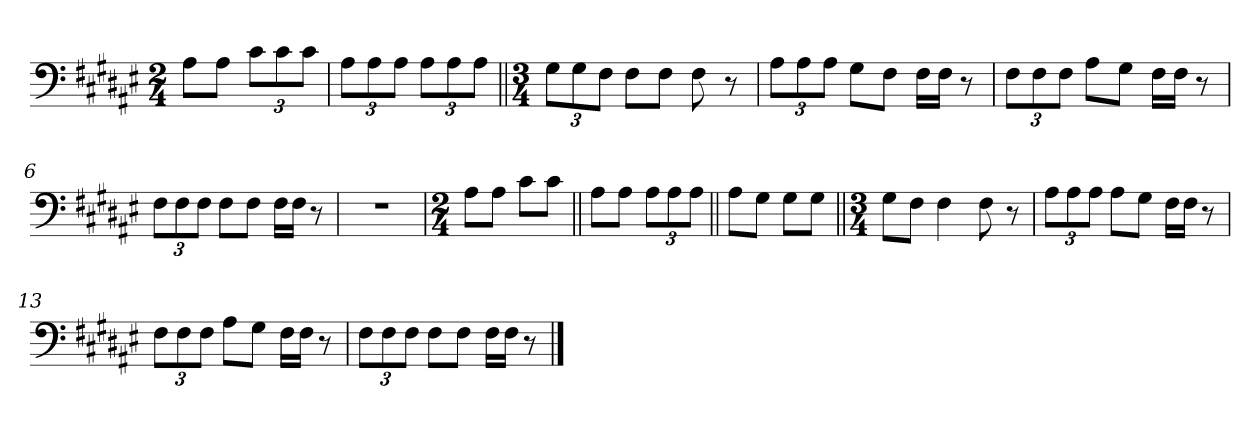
**kern
*part1
*staff1
*clefF4
*k[f#c#g#d#a#e#]
*M2/4
=1
8A#\L
8A#\J
12c#\L
12c#\
12c#\J
=2
12A#\L
12A#\
12A#\J
12A#\L
12A#\
12A#\J
=3||
*M3/4
12G#\L
12G#\
12F#\J
8F#\L
8F#\J
8F#\
8r
=4
12A#\L
12A#\
12A#\J
8G#\L
8F#\J
16F#\LL
16F#\JJ
8r
=5
12F#\L
12F#\
12F#\J
8A#\L
8G#\J
16F#\LL
16F#\JJ
8r
=6
12F#\L
12F#\
12F#\J
8F#\L
8F#\J
16F#\LL
16F#\JJ
8r
=7
2.r
=8
*M2/4
8A#\L
8A#\J
8c#\L
8c#\J
=9||
8A#\L
8A#\J
12A#\L
12A#\
12A#\J
=10||
8A#\L
8G#\J
8G#\L
8G#\J
=11||
*M3/4
8G#\L
8F#\J
4F#\
8F#\
8r
=12
12A#\L
12A#\
12A#\J
8A#\L
8G#\J
16F#\LL
16F#\JJ
8r
=13
12F#\L
12F#\
12F#\J
8A#\L
8G#\J
16F#\LL
16F#\JJ
8r
=14
12F#\L
12F#\
12F#\J
8F#\L
8F#\J
16F#\LL
16F#\JJ
8r
==
*-
